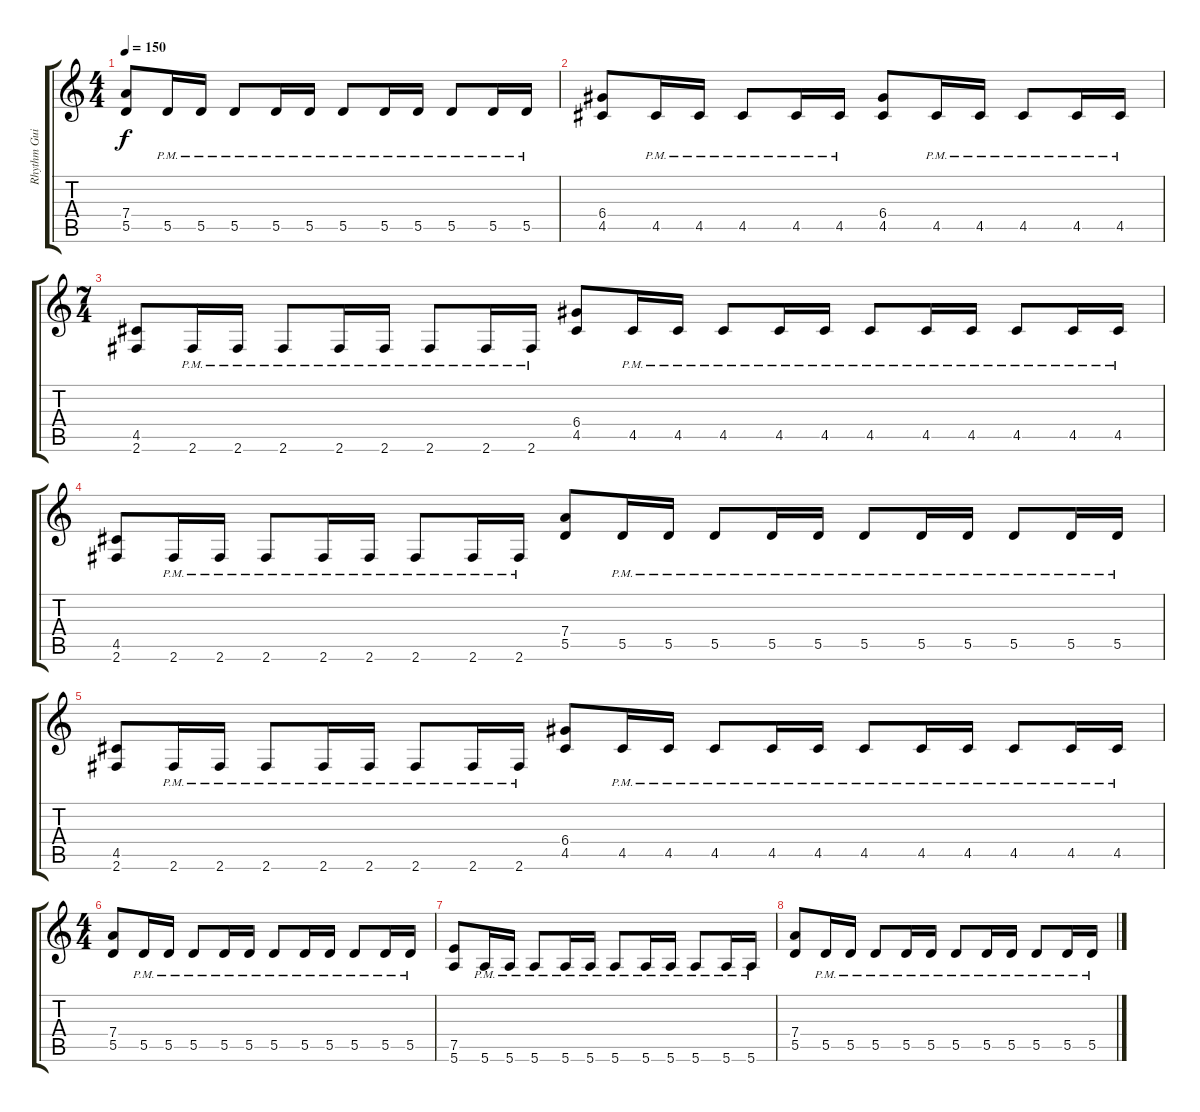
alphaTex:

\track ("Rhythm Guitar" "Rhythm Gui") {instrument distortionguitar}
\staff {score tabs}
\tuning (E4 B3 G3 D3 A2 E2) {hide}
\ts (4 4)
\tempo 150
\clef g2
\ks c
(7.4 5.5).8{dy f} 5.5{pm}.16 5.5{pm}.16 5.5{pm}.8 5.5{pm}.16 5.5{pm}.16 5.5{pm}.8 5.5{pm}.16 5.5{pm}.16 5.5{pm}.8 5.5{pm}.16 5.5{pm}.16 |
(6.4 4.5).8 4.5{pm}.16 4.5{pm}.16 4.5{pm}.8 4.5{pm}.16 4.5{pm}.16 (6.4 4.5).8 4.5{pm}.16 4.5{pm}.16 4.5{pm}.8 4.5{pm}.16 4.5{pm}.16 |
\ts (7 4)
(4.5 2.6).8 2.6{pm}.16 2.6{pm}.16 2.6{pm}.8 2.6{pm}.16 2.6{pm}.16 2.6{pm}.8 2.6{pm}.16 2.6{pm}.16 (6.4 4.5).8 4.5{pm}.16 4.5{pm}.16 4.5{pm}.8 4.5{pm}.16 4.5{pm}.16 4.5{pm}.8 4.5{pm}.16 4.5{pm}.16 4.5{pm}.8 4.5{pm}.16 4.5{pm}.16 |
(4.5 2.6).8 2.6{pm}.16 2.6{pm}.16 2.6{pm}.8 2.6{pm}.16 2.6{pm}.16 2.6{pm}.8 2.6{pm}.16 2.6{pm}.16 (7.4 5.5).8 5.5{pm}.16 5.5{pm}.16 5.5{pm}.8 5.5{pm}.16 5.5{pm}.16 5.5{pm}.8 5.5{pm}.16 5.5{pm}.16 5.5{pm}.8 5.5{pm}.16 5.5{pm}.16 |
(4.5 2.6).8 2.6{pm}.16 2.6{pm}.16 2.6{pm}.8 2.6{pm}.16 2.6{pm}.16 2.6{pm}.8 2.6{pm}.16 2.6{pm}.16 (6.4 4.5).8 4.5{pm}.16 4.5{pm}.16 4.5{pm}.8 4.5{pm}.16 4.5{pm}.16 4.5{pm}.8 4.5{pm}.16 4.5{pm}.16 4.5{pm}.8 4.5{pm}.16 4.5{pm}.16 |
\ts (4 4)
(7.4 5.5).8 5.5{pm}.16 5.5{pm}.16 5.5{pm}.8 5.5{pm}.16 5.5{pm}.16 5.5{pm}.8 5.5{pm}.16 5.5{pm}.16 5.5{pm}.8 5.5{pm}.16 5.5{pm}.16 |
(7.5 5.6).8 5.6{pm}.16 5.6{pm}.16 5.6{pm}.8 5.6{pm}.16 5.6{pm}.16 5.6{pm}.8 5.6{pm}.16 5.6{pm}.16 5.6{pm}.8 5.6{pm}.16 5.6{pm}.16 |
(7.4 5.5).8 5.5{pm}.16 5.5{pm}.16 5.5{pm}.8 5.5{pm}.16 5.5{pm}.16 5.5{pm}.8 5.5{pm}.16 5.5{pm}.16 5.5{pm}.8 5.5{pm}.16 5.5{pm}.16
